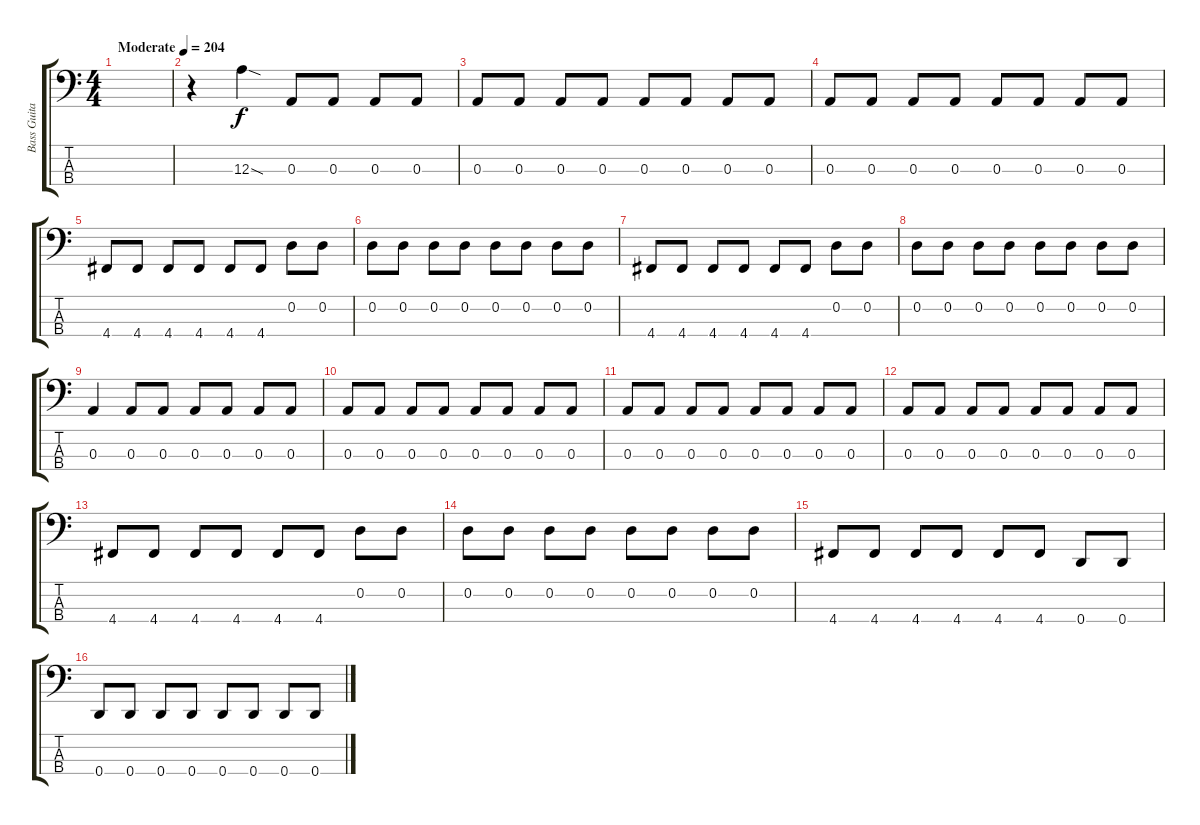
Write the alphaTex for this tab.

\track ("Bass Guitar" "Bass Guita") {instrument electricbasspick}
\staff {score tabs}
\tuning (G2 D2 A1 D1) {hide}
\ts (4 4)
\tempo (204 "Moderate")
\clef f4
\ks c
|
r.4 12.3{sod}.4 0.3.8 0.3.8 0.3.8 0.3.8 |
0.3.8 0.3.8 0.3.8 0.3.8 0.3.8 0.3.8 0.3.8 0.3.8 |
0.3.8 0.3.8 0.3.8 0.3.8 0.3.8 0.3.8 0.3.8 0.3.8 |
4.4.8 4.4.8 4.4.8 4.4.8 4.4.8 4.4.8 0.2.8 0.2.8 |
0.2.8 0.2.8 0.2.8 0.2.8 0.2.8 0.2.8 0.2.8 0.2.8 |
4.4.8 4.4.8 4.4.8 4.4.8 4.4.8 4.4.8 0.2.8 0.2.8 |
0.2.8 0.2.8 0.2.8 0.2.8 0.2.8 0.2.8 0.2.8 0.2.8 |
0.3.4 0.3.8 0.3.8 0.3.8 0.3.8 0.3.8 0.3.8 |
0.3.8 0.3.8 0.3.8 0.3.8 0.3.8 0.3.8 0.3.8 0.3.8 |
0.3.8 0.3.8 0.3.8 0.3.8 0.3.8 0.3.8 0.3.8 0.3.8 |
0.3.8 0.3.8 0.3.8 0.3.8 0.3.8 0.3.8 0.3.8 0.3.8 |
4.4.8 4.4.8 4.4.8 4.4.8 4.4.8 4.4.8 0.2.8 0.2.8 |
0.2.8 0.2.8 0.2.8 0.2.8 0.2.8 0.2.8 0.2.8 0.2.8 |
4.4.8 4.4.8 4.4.8 4.4.8 4.4.8 4.4.8 0.4.8 0.4.8 |
0.4.8 0.4.8 0.4.8 0.4.8 0.4.8 0.4.8 0.4.8 0.4.8
